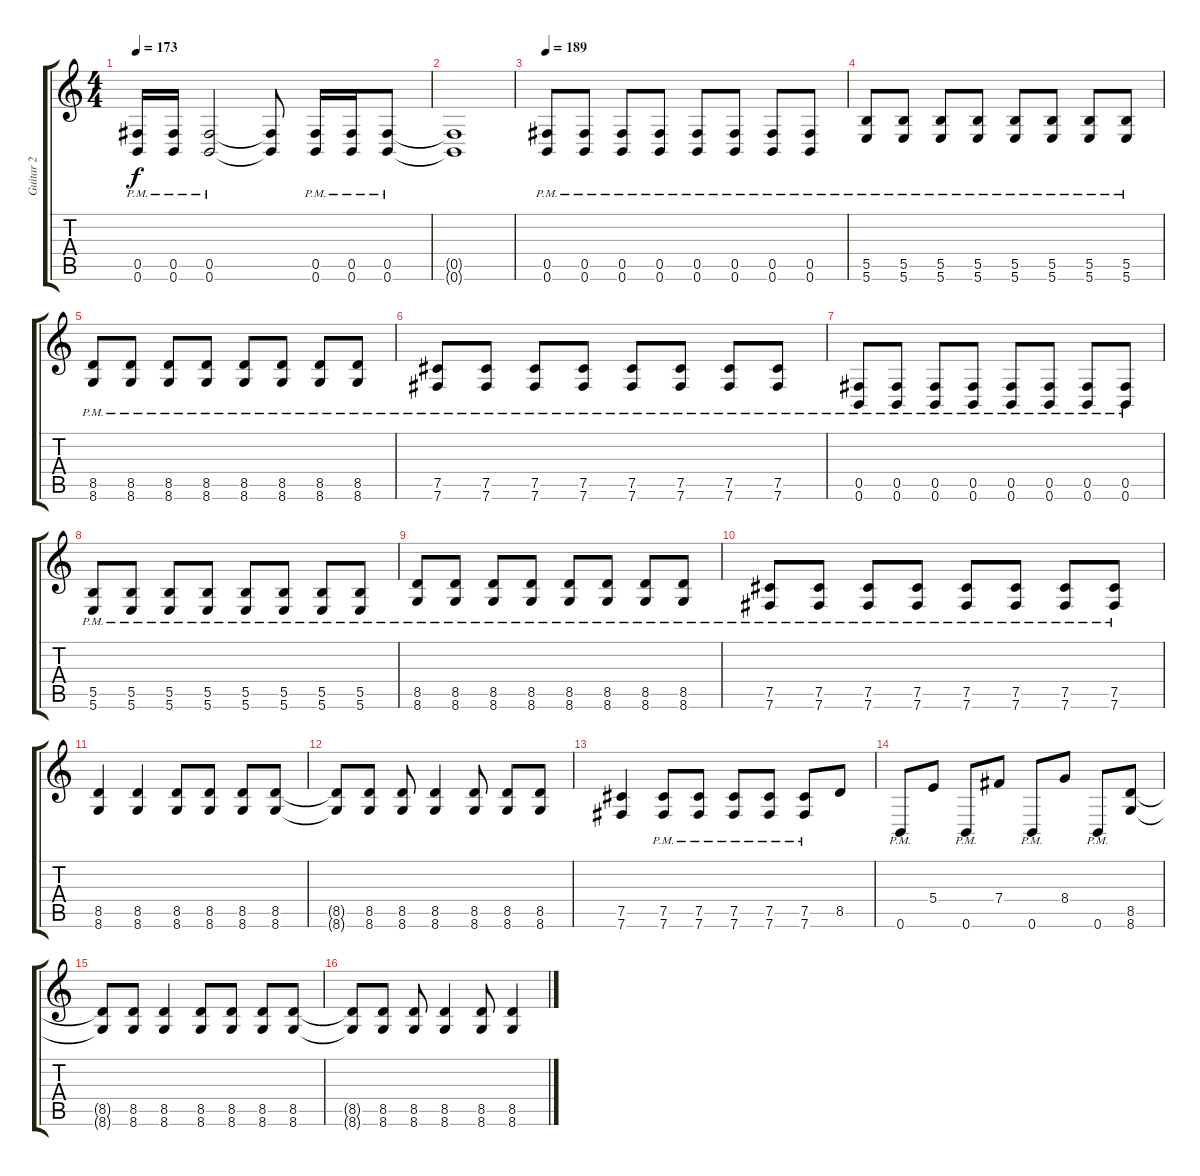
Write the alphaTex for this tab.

\track ("Guitar 2" "Guitar 2") {instrument distortionguitar}
\staff {score tabs}
\tuning (Db4 Ab3 E3 B2 Gb2 B1) {hide}
\ts (4 4)
\tempo 173
\clef g2
\ks c
(0.5{pm} 0.6{pm}).16{dy f} (0.5{pm} 0.6{pm}).16 (0.5{pm} 0.6{pm}).2 (0.5{t} 0.6{t}).8 (0.5{pm} 0.6{pm}).16 (0.5{pm} 0.6{pm}).16 (0.5{pm} 0.6{pm}).8 |
(0.5{t} 0.6{t}).1 |
\tempo 189
(0.5{pm} 0.6{pm}).8 (0.5{pm} 0.6{pm}).8 (0.5{pm} 0.6{pm}).8 (0.5{pm} 0.6{pm}).8 (0.5{pm} 0.6{pm}).8 (0.5{pm} 0.6{pm}).8 (0.5{pm} 0.6{pm}).8 (0.5{pm} 0.6{pm}).8 |
(5.5{pm} 5.6{pm}).8 (5.5{pm} 5.6{pm}).8 (5.5{pm} 5.6{pm}).8 (5.5{pm} 5.6{pm}).8 (5.5{pm} 5.6{pm}).8 (5.5{pm} 5.6{pm}).8 (5.5{pm} 5.6{pm}).8 (5.5{pm} 5.6{pm}).8 |
(8.5{pm} 8.6{pm}).8 (8.5{pm} 8.6{pm}).8 (8.5{pm} 8.6{pm}).8 (8.5{pm} 8.6{pm}).8 (8.5{pm} 8.6{pm}).8 (8.5{pm} 8.6{pm}).8 (8.5{pm} 8.6{pm}).8 (8.5{pm} 8.6{pm}).8 |
(7.5{pm} 7.6{pm}).8 (7.5{pm} 7.6{pm}).8 (7.5{pm} 7.6{pm}).8 (7.5{pm} 7.6{pm}).8 (7.5{pm} 7.6{pm}).8 (7.5{pm} 7.6{pm}).8 (7.5{pm} 7.6{pm}).8 (7.5{pm} 7.6{pm}).8 |
(0.5{pm} 0.6{pm}).8 (0.5{pm} 0.6{pm}).8 (0.5{pm} 0.6{pm}).8 (0.5{pm} 0.6{pm}).8 (0.5{pm} 0.6{pm}).8 (0.5{pm} 0.6{pm}).8 (0.5{pm} 0.6{pm}).8 (0.5{pm} 0.6{pm}).8 |
(5.5{pm} 5.6{pm}).8 (5.5{pm} 5.6{pm}).8 (5.5{pm} 5.6{pm}).8 (5.5{pm} 5.6{pm}).8 (5.5{pm} 5.6{pm}).8 (5.5{pm} 5.6{pm}).8 (5.5{pm} 5.6{pm}).8 (5.5{pm} 5.6{pm}).8 |
(8.5{pm} 8.6{pm}).8 (8.5{pm} 8.6{pm}).8 (8.5{pm} 8.6{pm}).8 (8.5{pm} 8.6{pm}).8 (8.5{pm} 8.6{pm}).8 (8.5{pm} 8.6{pm}).8 (8.5{pm} 8.6{pm}).8 (8.5{pm} 8.6{pm}).8 |
(7.5{pm} 7.6{pm}).8 (7.5{pm} 7.6{pm}).8 (7.5{pm} 7.6{pm}).8 (7.5{pm} 7.6{pm}).8 (7.5{pm} 7.6{pm}).8 (7.5{pm} 7.6{pm}).8 (7.5{pm} 7.6{pm}).8 (7.5{pm} 7.6{pm}).8 |
(8.5 8.6).4 (8.5 8.6).4 (8.5 8.6).8 (8.5 8.6).8 (8.5 8.6).8 (8.5 8.6).8 |
(8.5{t} 8.6{t}).8 (8.5 8.6).8 (8.5 8.6).8 (8.5 8.6).4 (8.5 8.6).8 (8.5 8.6).8 (8.5 8.6).8 |
(7.5 7.6).4 (7.5{pm} 7.6{pm}).8 (7.5{pm} 7.6{pm}).8 (7.5{pm} 7.6{pm}).8 (7.5{pm} 7.6{pm}).8 (7.5{pm} 7.6{pm}).8 8.5.8 |
0.6{pm}.8 5.4.8 0.6{pm}.8 7.4.8 0.6{pm}.8 8.4.8 0.6{pm}.8 (8.5 8.6).8 |
(8.5{t} 8.6{t}).8 (8.5 8.6).8 (8.5 8.6).4 (8.5 8.6).8 (8.5 8.6).8 (8.5 8.6).8 (8.5 8.6).8 |
(8.5{t} 8.6{t}).8 (8.5 8.6).8 (8.5 8.6).8 (8.5 8.6).4 (8.5 8.6).8 (8.5 8.6).4
